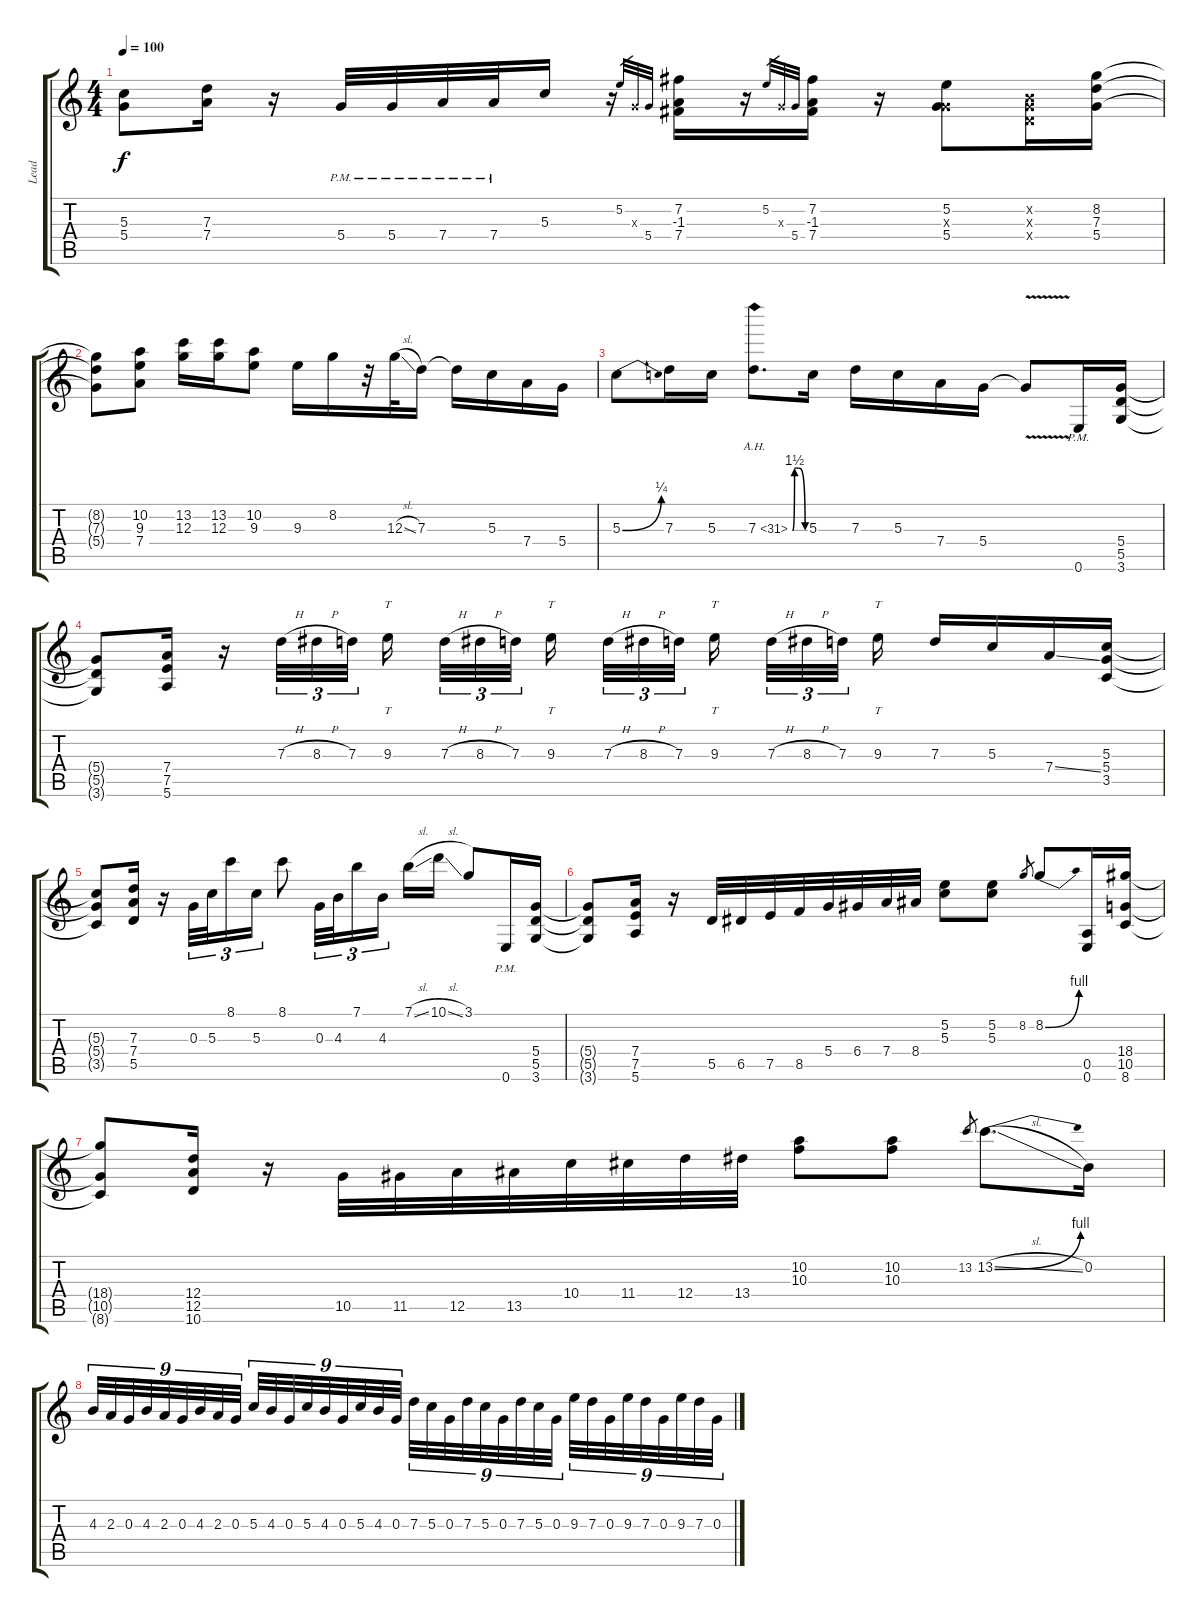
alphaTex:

\track ("Lead" "Lead") {instrument overdrivenguitar}
\staff {score tabs}
\tuning (E4 B3 G3 D3 A2 E2) {hide}
\ts (4 4)
\tempo 100
\clef g2
\ks c
(5.3{t} 5.4{t}).8{dy f} (7.3 7.4).16 r.16 5.4{pm}.32 5.4{pm}.32 7.4{pm}.32 7.4{pm}.32 5.3.16 r.16 5.2.32{gr} 0.3{x}.32{gr} 5.4.32{gr} (7.2 -1.3 7.4).16 r.16 5.2.32{gr} 0.3{x}.32{gr} 5.4.32{gr} (7.2 -1.3 7.4).16 r.16 (5.2 0.3{x} 5.4).8 (0.2{x} 0.3{x} 0.4{x}).16 (8.2 7.3 5.4).16 |
(8.2{t} 7.3{t} 5.4{t}).8 (10.2 9.3 7.4).8 (13.2 12.3).16 (13.2 12.3).16 (10.2 9.3).8 9.3.16 8.2.16 r.32 12.3{sl}.32 7.3.16 7.3{t}.16 5.3.16 7.4.16 5.4.16 |
5.3{be (bend 0 0 60 1)}.8 7.3.16 5.3.16 7.3{be (custom 0 0 10 6 20 6 30 6 60 0) ah 24}.8{d} 5.3.16 7.3.16 5.3.16 7.4.16 5.4.16 5.4{v t}.8 0.6{pm}.16 (5.4 5.5 3.6).16 |
(5.4{t} 5.5{t} 3.6{t}).8 (7.4 7.5 5.6).16 r.16 7.3{h}.32{tu (3 2)} 8.3{h}.32{tu (3 2)} 7.3.32{tu (3 2) beam splitsecondary} 9.3.16{tt beam splitsecondary} 7.3{h}.32{tu (3 2)} 8.3{h}.32{tu (3 2)} 7.3.32{tu (3 2) beam splitsecondary} 9.3.16{tt} 7.3{h}.32{tu (3 2)} 8.3{h}.32{tu (3 2)} 7.3.32{tu (3 2) beam splitsecondary} 9.3.16{tt beam splitsecondary} 7.3{h}.32{tu (3 2)} 8.3{h}.32{tu (3 2)} 7.3.32{tu (3 2) beam splitsecondary} 9.3.16{tt} 7.3.16 5.3.16 7.4{ss}.16 (5.3 5.4 3.5).16 |
(5.3{t} 5.4{t} 3.5{t}).8 (7.3 7.4 5.5).16 r.16 0.3.32{tu (3 2)} 5.3.32{tu (3 2)} 8.1.16{tu (3 2)} 5.3.16{tu (3 2)} 8.1.8 0.3.32{tu (3 2)} 4.3.32{tu (3 2)} 7.1.16{tu (3 2)} 4.3.16{tu (3 2) beam splitsecondary} 7.1{sl}.16 10.1{sl}.16 3.1.8 0.6{pm}.16 (5.4 5.5 3.6).16 |
(5.4{t} 5.5{t} 3.6{t}).8 (7.4 7.5 5.6).16 r.16 5.5.32 6.5.32 7.5.32 8.5.32 5.4.32 6.4.32 7.4.32 8.4.32 (5.2 5.3).8 (5.2 5.3).8 8.2.8{gr} 8.2{be (bend 0 0 60 4)}.8 (0.5 0.6).16 (18.4 10.5 8.6).16 |
(18.4{t} 10.5{t} 8.6{t}).8 (12.4 12.5 10.6).16 r.16 10.5.32 11.5.32 12.5.32 13.5.32 10.4.32 11.4.32 12.4.32 13.4.32 (10.2 10.3).8 (10.2 10.3).8 13.2.8{gr} 13.2{be (bend 0 0 60 4) sl}.8{d} 0.2.16 |
4.3.32{tu (9 8)} 2.3.32{tu (9 8)} 0.3.32{tu (9 8)} 4.3.32{tu (9 8)} 2.3.32{tu (9 8)} 0.3.32{tu (9 8)} 4.3.32{tu (9 8)} 2.3.32{tu (9 8)} 0.3.32{tu (9 8)} 5.3.32{tu (9 8)} 4.3.32{tu (9 8)} 0.3.32{tu (9 8)} 5.3.32{tu (9 8)} 4.3.32{tu (9 8)} 0.3.32{tu (9 8)} 5.3.32{tu (9 8)} 4.3.32{tu (9 8)} 0.3.32{tu (9 8)} 7.3.32{tu (9 8)} 5.3.32{tu (9 8)} 0.3.32{tu (9 8)} 7.3.32{tu (9 8)} 5.3.32{tu (9 8)} 0.3.32{tu (9 8)} 7.3.32{tu (9 8)} 5.3.32{tu (9 8)} 0.3.32{tu (9 8)} 9.3.32{tu (9 8)} 7.3.32{tu (9 8)} 0.3.32{tu (9 8)} 9.3.32{tu (9 8)} 7.3.32{tu (9 8)} 0.3.32{tu (9 8)} 9.3.32{tu (9 8)} 7.3.32{tu (9 8)} 0.3.32{tu (9 8)}
